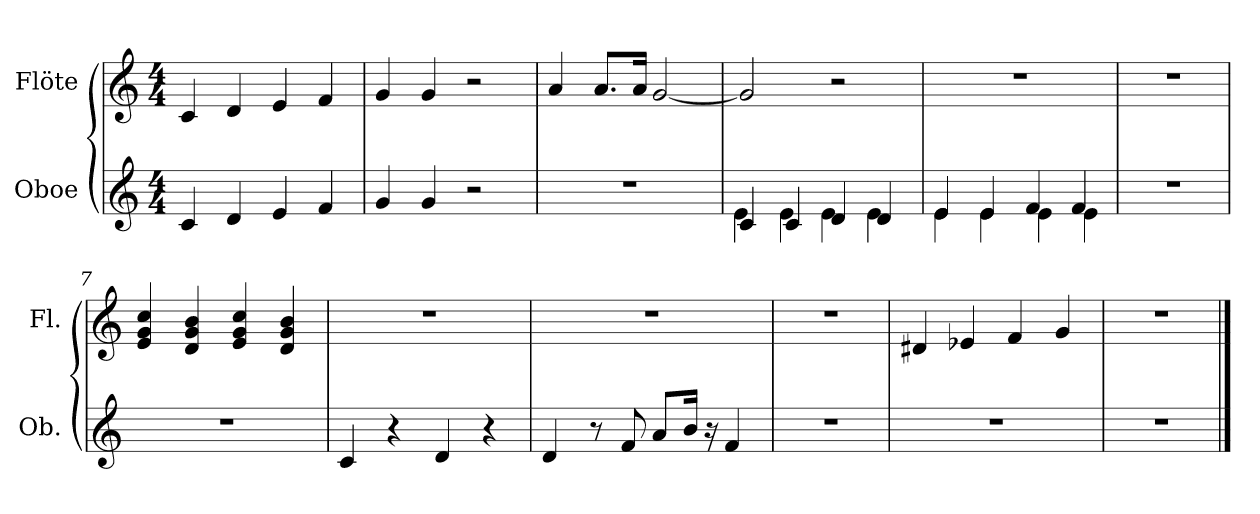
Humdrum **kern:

**kern	**kern
*part2	*part1
*staff2	*staff1
*I"Oboe	*I"Flöte
*I'Ob.	*I'Fl.
*clefG2	*clefG2
*k[]	*k[]
*M4/4	*M4/4
=1	=1
4c/	4c/
4d/	4d/
4e/	4e/
4f/	4f/
=2	=2
4g/	4g/
4g/	4g/
2r	2r
=3	=3
1r	4a/
.	8.a/L
.	16a/Jk
.	[2g/
=4	=4
*^	*
4c/	4e\	2g/]
4c/	4e\	.
4d/	4e\	2r
4d/	4e\	.
=5	=5	=5
4e/	4e\	1r
4e/	4e\	.
4f/	4e\	.
4f/	4e\	.
*v	*v	*
=6	=6
1r	1r
!!LO:LB:g=z
=7	=7
1r	4e/ 4g/ 4cc/
.	4d/ 4g/ 4b/
.	4e/ 4g/ 4cc/
.	4d/ 4g/ 4b/
=8	=8
4c/	1r
4r	.
4d/	.
4r	.
=9	=9
4d/	1r
8r	.
8f/	.
8a/L	.
16b/Jk	.
16r	.
4f/	.
=10	=10
1r	1r
=11	=11
1r	4d#X/
.	4e-X/
.	4f/
.	4g/
=12	=12
1r	1r
==	==
*-	*-
